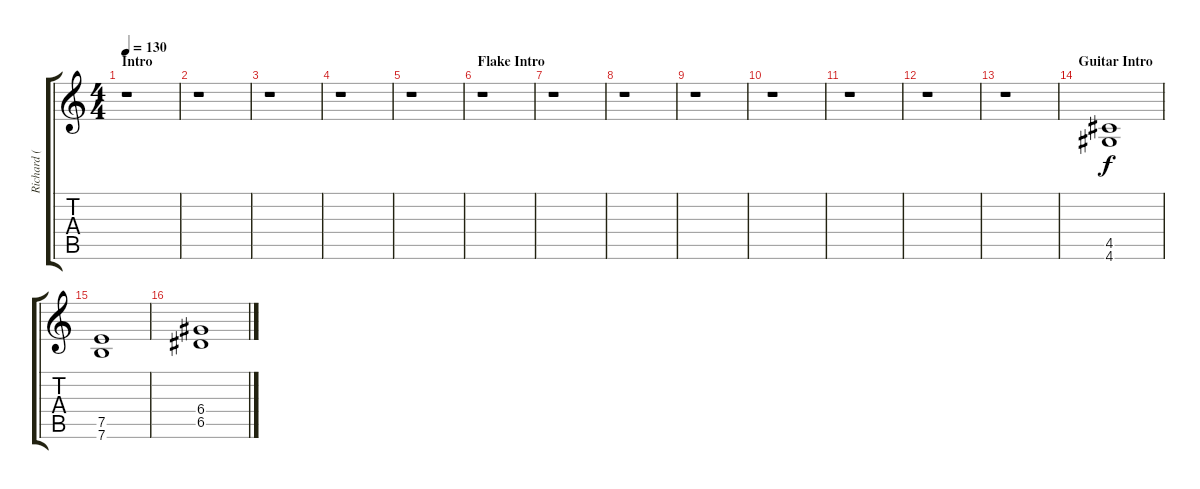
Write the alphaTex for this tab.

\track ("Richard ( Guitar 1 ) " "Richard ( ") {instrument distortionguitar}
\staff {score tabs}
\tuning (E4 B3 G3 D3 A2 E2) {hide}
\ts (4 4)
\section ("" "Intro")
\tempo 130
\clef g2
\ks c
r.1{dy f instrument distortionguitar} |
r.1 |
r.1 |
r.1 |
r.1 |
\section ("" "Flake Intro")
r.1 |
r.1 |
r.1 |
r.1 |
r.1 |
r.1 |
r.1 |
r.1 |
\section ("" "Guitar Intro")
(4.5 4.6).1 |
(7.5 7.6).1 |
(6.4 6.5).1
